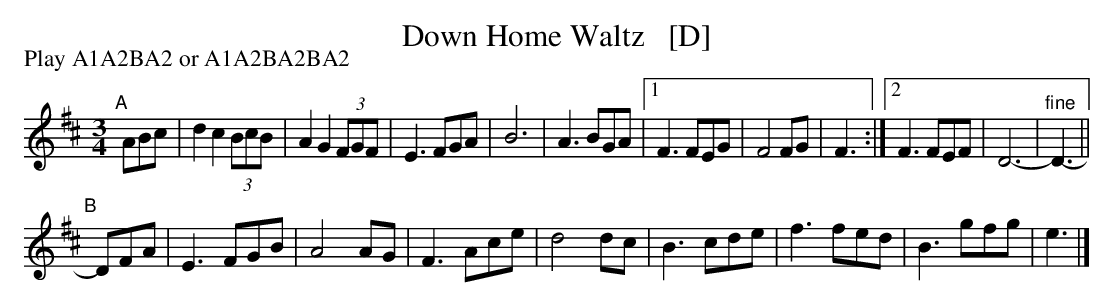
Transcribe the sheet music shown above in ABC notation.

X:1
T: Down Home Waltz   [D]
M: 3/4
L: 1/8
P: Play A1A2BA2 or A1A2BA2BA2
K: D
"^A"[|] ABc |\
d2 c2 (3BcB | A2 G2 (3FGF | E3 FGA | B6 | A3 BGA |\
[1 F3 FEG | F4 FG | F3 :|[2 F3 FEF | D6- | "^fine"D3- ||
"^B"[|] DFA |\
E3 FGB | A4 AG | F3 Ace | d4 dc | B3 cde | f3 fed | B3 gfg | e3 |]
